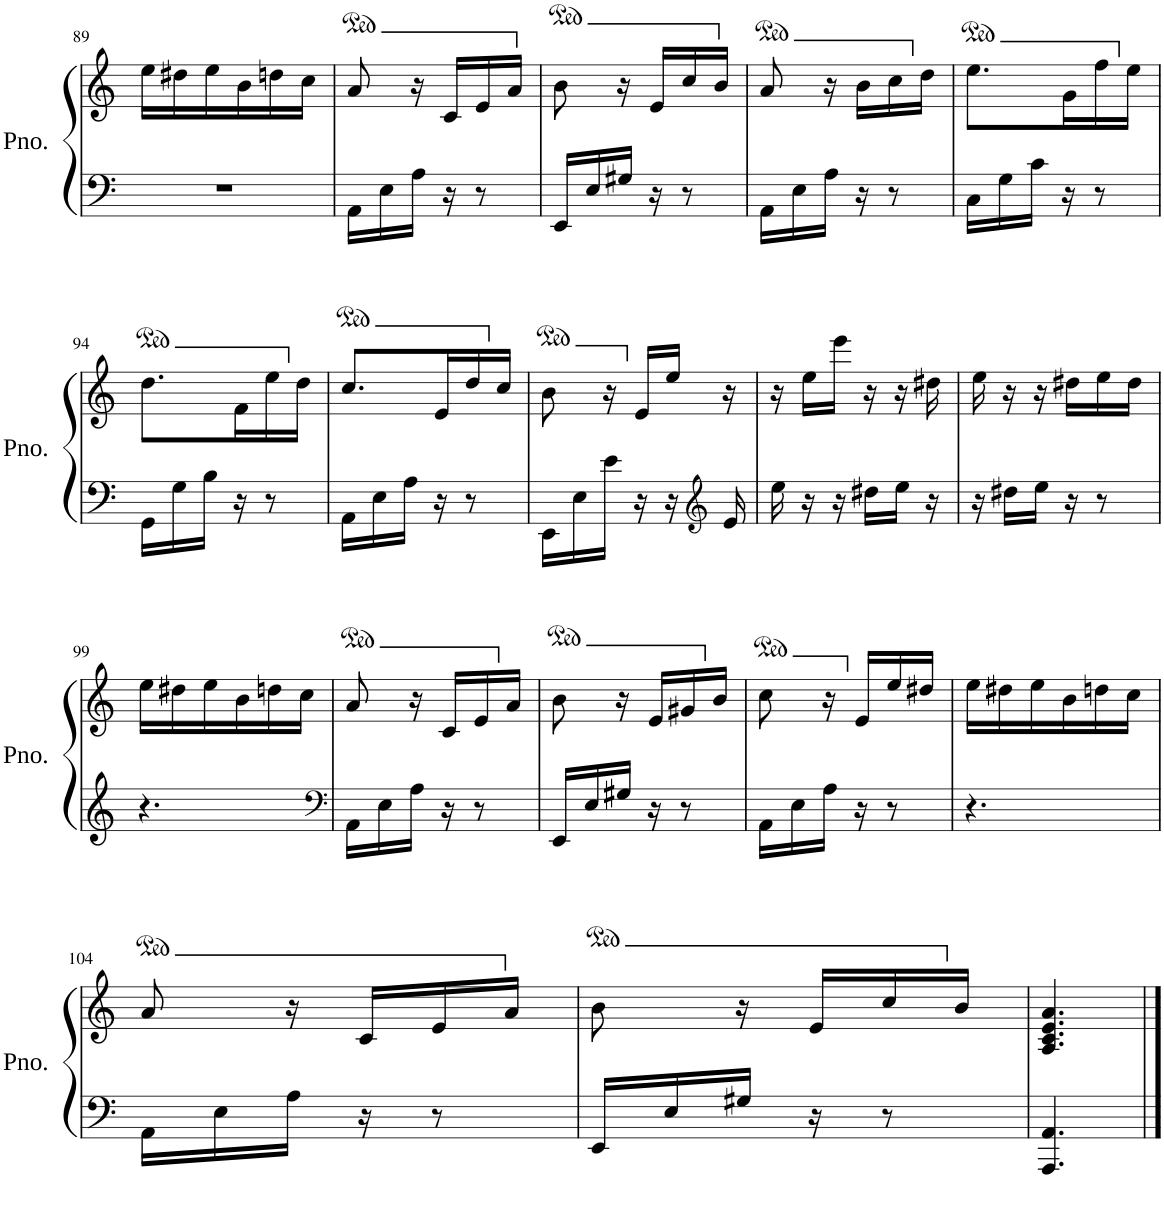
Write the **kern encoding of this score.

**kern	**kern
*part1	*part1
*staff2	*staff1
*I"Piano	*
*I'Pno.	*
!!LO:PB:g=z
*clefF4	*clefG2
*k[]	*k[]
*M3/8	*M3/8
=89	=89
4.r	16ee\LL
.	16dd#X\
.	16ee\
.	16b\
.	16ddn\
.	16cc\JJ
=90	=90
*	*ped
16AA\LL	8a/
16E\	.
16A\JJ	16r
16r	16c/LL
8r	16e/
*	*Xped
.	16a/JJ
=91	=91
*	*ped
16EE/LL	8b\
16E/	.
16G#X/JJ	16r
16r	16e/LL
8r	16cc/
*	*Xped
.	16b/JJ
=92	=92
*	*ped
16AA\LL	8a/
16E\	.
16A\JJ	16r
16r	16b\LL
8r	16cc\
*	*Xped
.	16dd\JJ
=93	=93
*	*ped
16C\LL	8.ee\L
16G\	.
16c\JJ	.
16r	16g\L
8r	16ff\
*	*Xped
.	16ee\JJ
!!LO:LB:g=z
=94	=94
*	*ped
16GG\LL	8.dd\L
16G\	.
16B\JJ	.
16r	16f\L
8r	16ee\
*	*Xped
.	16dd\JJ
=95	=95
*	*ped
16AA\LL	8.cc/L
16E\	.
16A\JJ	.
16r	16e/L
8r	16dd/
*	*Xped
.	16cc/JJ
=96	=96
*	*ped
16EE\LL	8b\
16E\	.
16e\JJ	16r
*	*Xped
16r	16e/LL
16r	16ee/JJ
*clefG2	*
16e/	16r
=97	=97
16ee\	16r
16r	16ee\LL
16r	16eee\JJ
16dd#X\LL	16r
16ee\JJ	16r
16r	16dd#X\
=98	=98
16r	16ee\
16dd#X\LL	16r
16ee\JJ	16r
16r	16dd#X\LL
8r	16ee\
.	16dd#\JJ
!!LO:LB:g=z
=99	=99
4.r	16ee\LL
.	16dd#X\
.	16ee\
.	16b\
.	16ddn\
.	16cc\JJ
=100	=100
*clefF4	*
*	*ped
16AA\LL	8a/
16E\	.
16A\JJ	16r
16r	16c/LL
8r	16e/
*	*Xped
.	16a/JJ
=101	=101
*	*ped
16EE/LL	8b\
16E/	.
16G#X/JJ	16r
16r	16e/LL
8r	16g#X/
*	*Xped
.	16b/JJ
=102	=102
*	*ped
16AA\LL	8cc\
16E\	.
16A\JJ	16r
*	*Xped
16r	16e/LL
8r	16ee/
.	16dd#X/JJ
=103	=103
4.r	16ee\LL
.	16dd#X\
.	16ee\
.	16b\
.	16ddn\
.	16cc\JJ
!!LO:LB:g=z
=104	=104
*	*ped
16AA\LL	8a/
16E\	.
16A\JJ	16r
16r	16c/LL
8r	16e/
*	*Xped
.	16a/JJ
=105	=105
*	*ped
16EE/LL	8b\
16E/	.
16G#X/JJ	16r
16r	16e/LL
8r	16cc/
*	*Xped
.	16b/JJ
=106	=106
4.AAA/ 4.AA/	4.A/ 4.c/ 4.e/ 4.a/
==	==
*-	*-
